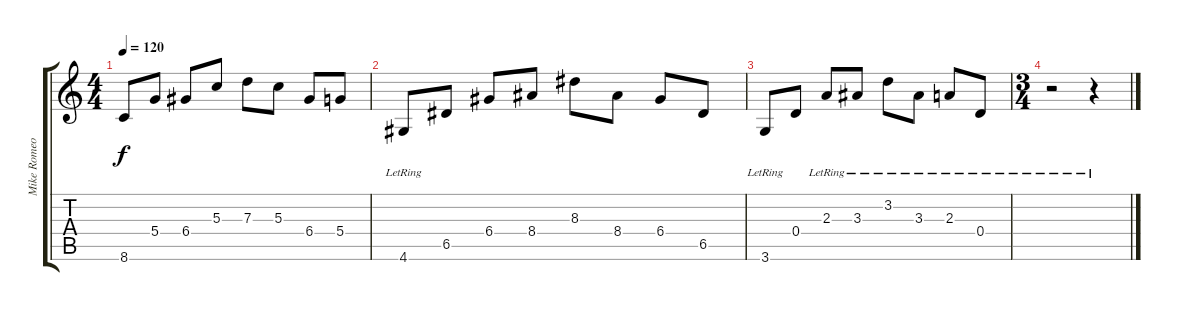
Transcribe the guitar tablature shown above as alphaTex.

\track ("Mike Romeo (Acoustic)" "Mike Romeo") {instrument acousticguitarsteel}
\staff {score tabs}
\tuning (E4 B3 G3 D3 A2 E2) {hide}
\ts (4 4)
\tempo 120
\clef g2
\ks c
8.6.8{dy f} 5.4.8 6.4.8 5.3.8 7.3.8 5.3.8 6.4.8 5.4.8 |
4.6{lr}.8 6.5.8 6.4.8 8.4.8 8.3.8 8.4.8 6.4.8 6.5.8 |
3.6{lr}.8 0.4.8 2.3{lr}.8 3.3{lr}.8 3.2{lr}.8 3.3{lr}.8 2.3{lr}.8 0.4{lr}.8 |
\ts (3 4)
r.2 r.4
